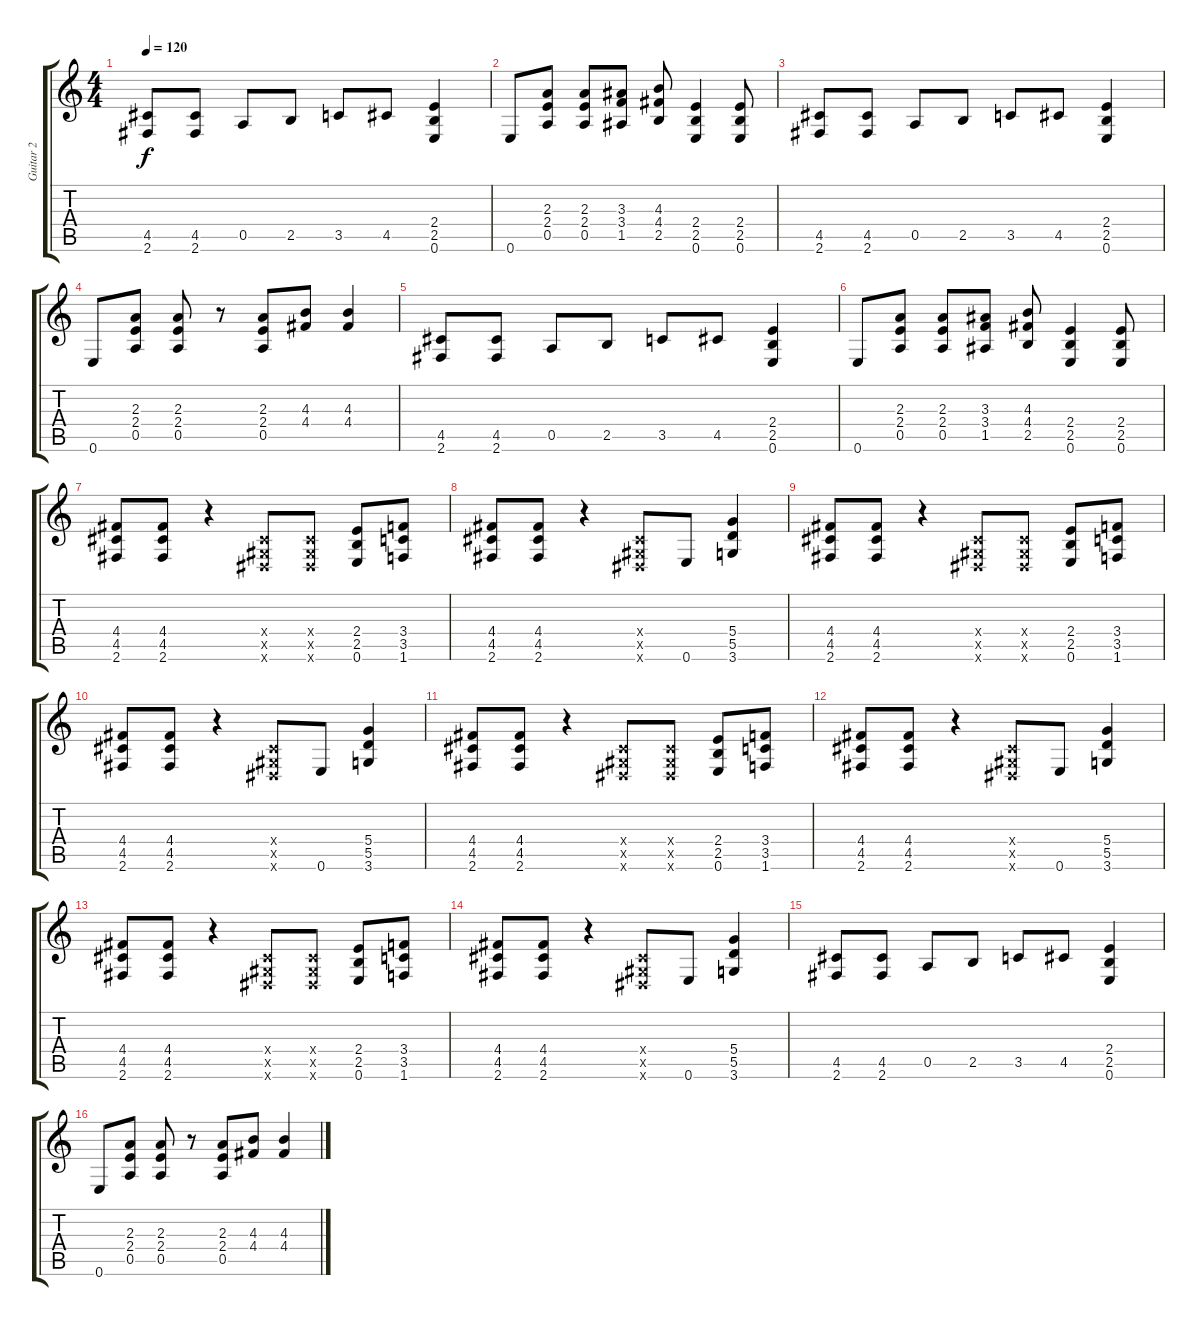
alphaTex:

\track ("Guitar 2" "Guitar 2") {instrument distortionguitar}
\staff {score tabs}
\tuning (E4 B3 G3 D3 A2 E2) {hide}
\ts (4 4)
\tempo 120
\clef g2
\ks c
(4.5 2.6).8{dy f} (4.5 2.6).8 0.5.8 2.5.8 3.5.8 4.5.8 (2.4 2.5 0.6).4 |
0.6.8 (2.3 2.4 0.5).8 (2.3 2.4 0.5).8 (3.3 3.4 1.5).8 (4.3 4.4 2.5).8 (2.4 2.5 0.6).4 (2.4 2.5 0.6).8 |
(4.5 2.6).8 (4.5 2.6).8 0.5.8 2.5.8 3.5.8 4.5.8 (2.4 2.5 0.6).4 |
0.6.8 (2.3 2.4 0.5).8 (2.3 2.4 0.5).8 r.8 (2.3 2.4 0.5).8 (4.3 4.4).8 (4.3 4.4).4 |
(4.5 2.6).8 (4.5 2.6).8 0.5.8 2.5.8 3.5.8 4.5.8 (2.4 2.5 0.6).4 |
0.6.8 (2.3 2.4 0.5).8 (2.3 2.4 0.5).8 (3.3 3.4 1.5).8 (4.3 4.4 2.5).8 (2.4 2.5 0.6).4 (2.4 2.5 0.6).8 |
(4.4 4.5 2.6).8 (4.4 4.5 2.6).8 r.4 (-1.4{x} -1.5{x} -1.6{x}).8 (-1.4{x} -1.5{x} -1.6{x}).8 (2.4 2.5 0.6).8 (3.4 3.5 1.6).8 |
(4.4 4.5 2.6).8 (4.4 4.5 2.6).8 r.4 (-1.4{x} -1.5{x} -1.6{x}).8 0.6.8 (5.4 5.5 3.6).4 |
(4.4 4.5 2.6).8 (4.4 4.5 2.6).8 r.4 (-1.4{x} -1.5{x} -1.6{x}).8 (-1.4{x} -1.5{x} -1.6{x}).8 (2.4 2.5 0.6).8 (3.4 3.5 1.6).8 |
(4.4 4.5 2.6).8 (4.4 4.5 2.6).8 r.4 (-1.4{x} -1.5{x} -1.6{x}).8 0.6.8 (5.4 5.5 3.6).4 |
(4.4 4.5 2.6).8 (4.4 4.5 2.6).8 r.4 (-1.4{x} -1.5{x} -1.6{x}).8 (-1.4{x} -1.5{x} -1.6{x}).8 (2.4 2.5 0.6).8 (3.4 3.5 1.6).8 |
(4.4 4.5 2.6).8 (4.4 4.5 2.6).8 r.4 (-1.4{x} -1.5{x} -1.6{x}).8 0.6.8 (5.4 5.5 3.6).4 |
(4.4 4.5 2.6).8 (4.4 4.5 2.6).8 r.4 (-1.4{x} -1.5{x} -1.6{x}).8 (-1.4{x} -1.5{x} -1.6{x}).8 (2.4 2.5 0.6).8 (3.4 3.5 1.6).8 |
(4.4 4.5 2.6).8 (4.4 4.5 2.6).8 r.4 (-1.4{x} -1.5{x} -1.6{x}).8 0.6.8 (5.4 5.5 3.6).4 |
(4.5 2.6).8 (4.5 2.6).8 0.5.8 2.5.8 3.5.8 4.5.8 (2.4 2.5 0.6).4 |
0.6.8 (2.3 2.4 0.5).8 (2.3 2.4 0.5).8 r.8 (2.3 2.4 0.5).8 (4.3 4.4).8 (4.3 4.4).4
